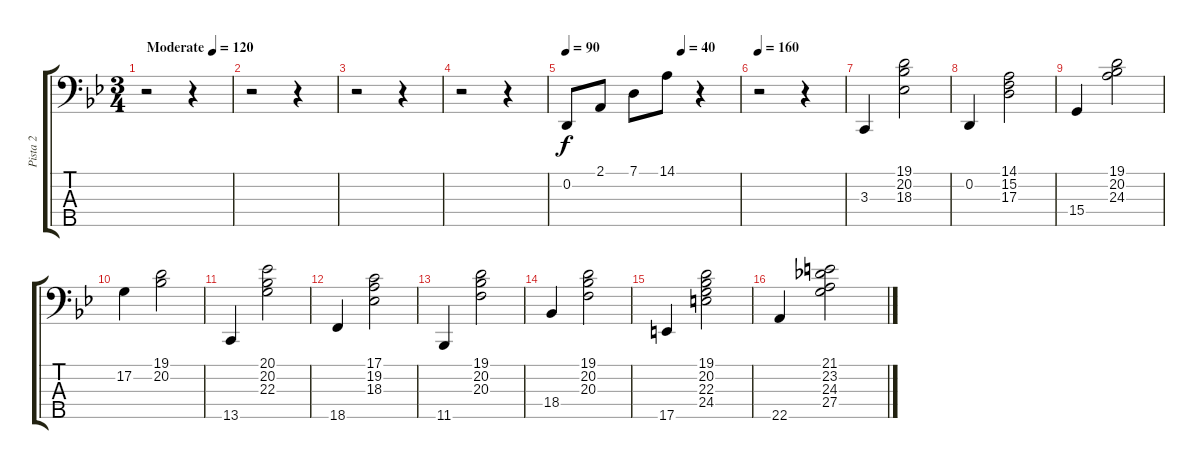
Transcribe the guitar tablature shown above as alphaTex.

\track ("Pista 2" "Pista 2") {instrument acousticgrandpiano}
\staff {score tabs}
\tuning (G2 D2 A1 E1 B0) {hide}
\ts (3 4)
\tempo (120 "Moderate")
\clef f4
\ks bb
r.2{dy f instrument acousticgrandpiano} r.4 |
r.2 r.4 |
r.2 r.4 |
r.2 r.4 |
\tempo (40 0.6666666666666666)
\tempo 90
0.2.8 2.1.8 7.1.8 14.1.8 r.4 |
\tempo 160
r.2 r.4 |
3.3.4 (19.1 20.2 18.3).2 |
0.2.4 (14.1 15.2 17.3).2 |
15.4.4 (19.1 20.2 24.3).2 |
17.2.4 (19.1 20.2).2 |
13.5.4 (20.1 20.2 22.3).2 |
18.5.4 (17.1 19.2 18.3).2 |
11.5.4 (19.1 20.2 20.3).2 |
18.4.4 (19.1 20.2 20.3).2 |
17.5.4 (19.1 20.2 22.3 24.4).2 |
22.5.4 (21.1 23.2 24.3 27.4).2
